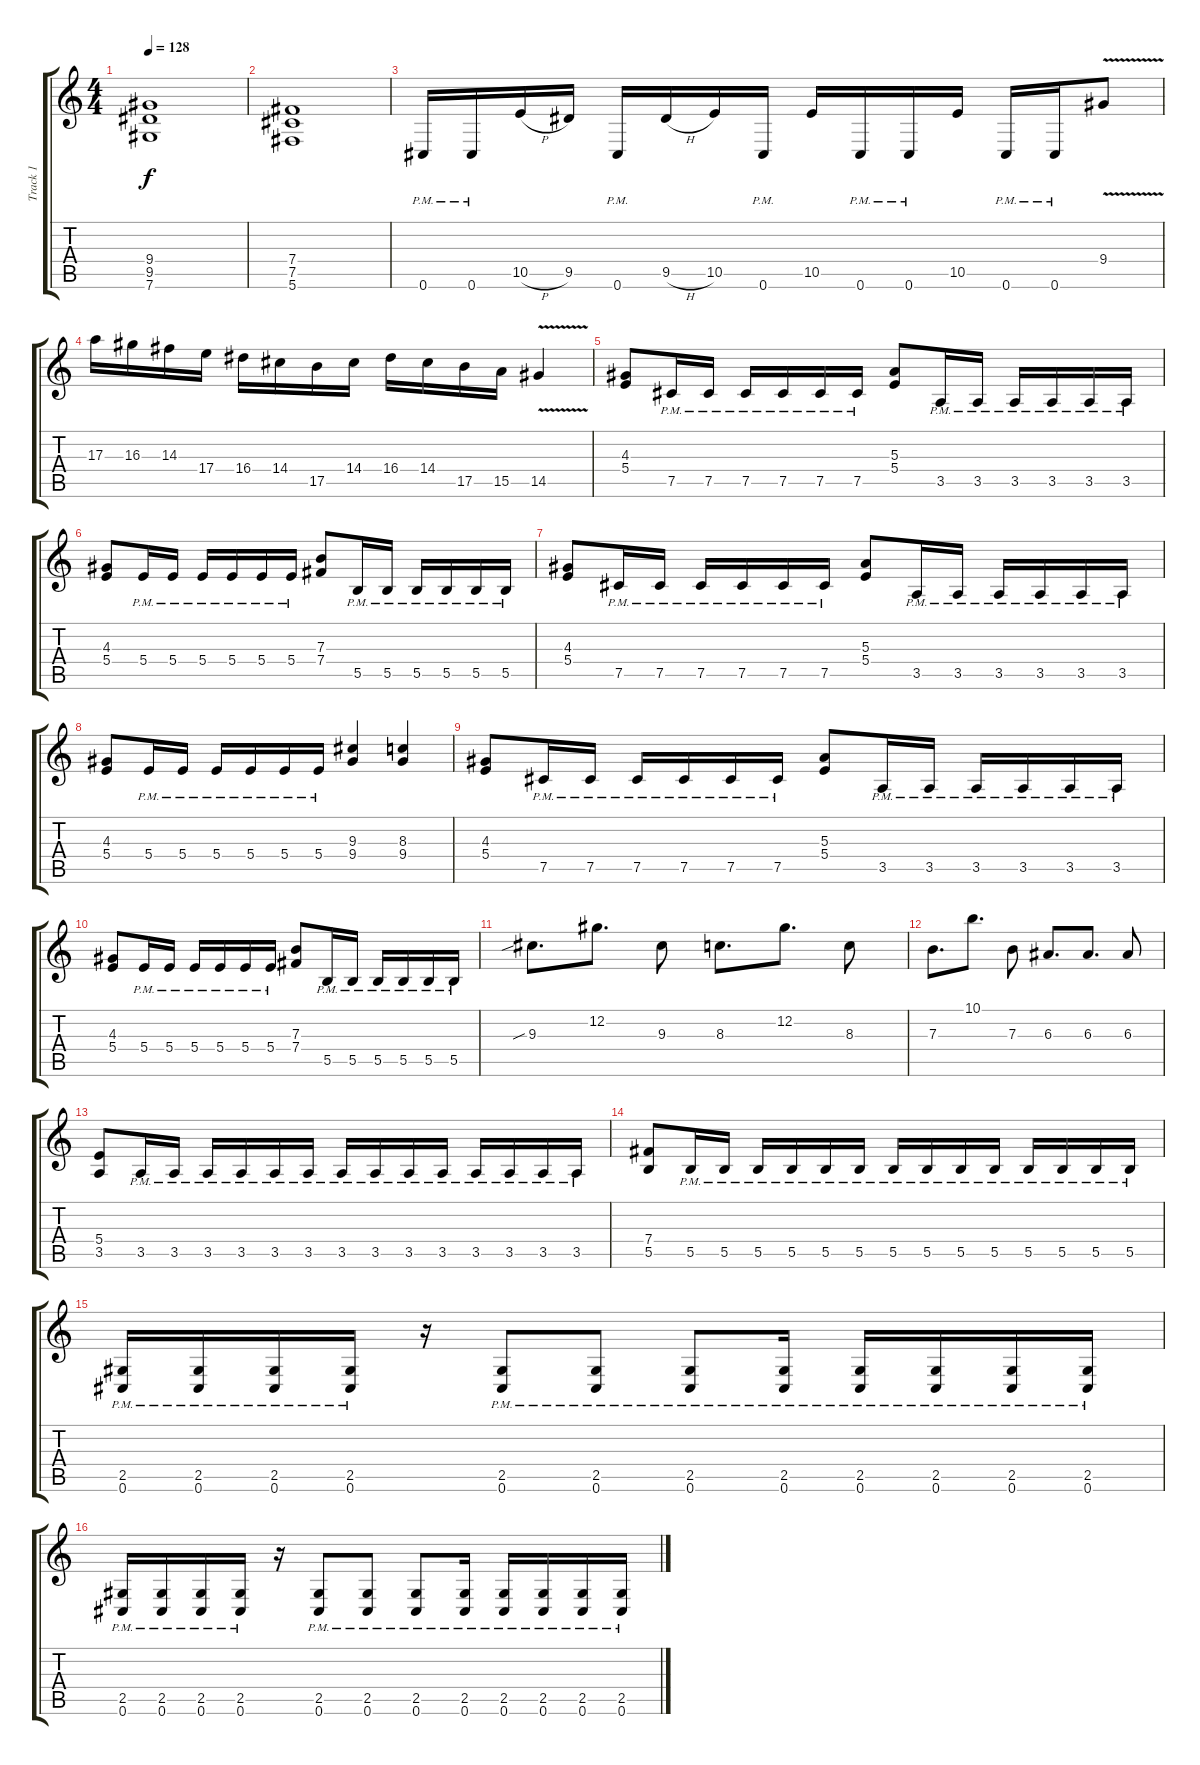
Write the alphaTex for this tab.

\track ("Track 1" "Track 1") {instrument distortionguitar}
\staff {score tabs}
\tuning (Db4 Ab3 E3 B2 Gb2 Db2) {hide}
\ts (4 4)
\tempo 128
\clef g2
\ks c
(9.4 9.5 7.6).1{dy f} |
(7.4 7.5 5.6).1 |
0.6{pm}.16 0.6{pm}.16 10.5{h}.16 9.5.16 0.6{pm}.16 9.5{h}.16 10.5.16 0.6{pm}.16 10.5.16 0.6{pm}.16 0.6{pm}.16 10.5.16 0.6{pm}.16 0.6{pm}.16 9.4{v}.8 |
17.3.16 16.3.16 14.3.16 17.4.16 16.4.16 14.4.16 17.5.16 14.4.16 16.4.16 14.4.16 17.5.16 15.5.16 14.5{v}.4 |
(4.3 5.4).8 7.5{pm}.16 7.5{pm}.16 7.5{pm}.16 7.5{pm}.16 7.5{pm}.16 7.5{pm}.16 (5.3 5.4).8 3.5{pm}.16 3.5{pm}.16 3.5{pm}.16 3.5{pm}.16 3.5{pm}.16 3.5{pm}.16 |
(4.3 5.4).8 5.4{pm}.16 5.4{pm}.16 5.4{pm}.16 5.4{pm}.16 5.4{pm}.16 5.4{pm}.16 (7.3 7.4).8 5.5{pm}.16 5.5{pm}.16 5.5{pm}.16 5.5{pm}.16 5.5{pm}.16 5.5{pm}.16 |
(4.3 5.4).8 7.5{pm}.16 7.5{pm}.16 7.5{pm}.16 7.5{pm}.16 7.5{pm}.16 7.5{pm}.16 (5.3 5.4).8 3.5{pm}.16 3.5{pm}.16 3.5{pm}.16 3.5{pm}.16 3.5{pm}.16 3.5{pm}.16 |
(4.3 5.4).8 5.4{pm}.16 5.4{pm}.16 5.4{pm}.16 5.4{pm}.16 5.4{pm}.16 5.4{pm}.16 (9.3 9.4).4 (8.3 9.4).4 |
(4.3 5.4).8 7.5{pm}.16 7.5{pm}.16 7.5{pm}.16 7.5{pm}.16 7.5{pm}.16 7.5{pm}.16 (5.3 5.4).8 3.5{pm}.16 3.5{pm}.16 3.5{pm}.16 3.5{pm}.16 3.5{pm}.16 3.5{pm}.16 |
(4.3 5.4).8 5.4{pm}.16 5.4{pm}.16 5.4{pm}.16 5.4{pm}.16 5.4{pm}.16 5.4{pm}.16 (7.3 7.4).8 5.5{pm}.16 5.5{pm}.16 5.5{pm}.16 5.5{pm}.16 5.5{pm}.16 5.5{pm}.16 |
9.3{sib}.8{d} 12.2.8{d} 9.3.8 8.3.8{d} 12.2.8{d} 8.3.8 |
7.3.8{d} 10.1.8{d} 7.3.8 6.3.8{d} 6.3.8{d} 6.3.8 |
(5.4 3.5).8 3.5{pm}.16 3.5{pm}.16 3.5{pm}.16 3.5{pm}.16 3.5{pm}.16 3.5{pm}.16 3.5{pm}.16 3.5{pm}.16 3.5{pm}.16 3.5{pm}.16 3.5{pm}.16 3.5{pm}.16 3.5{pm}.16 3.5{pm}.16 |
(7.4 5.5).8 5.5{pm}.16 5.5{pm}.16 5.5{pm}.16 5.5{pm}.16 5.5{pm}.16 5.5{pm}.16 5.5{pm}.16 5.5{pm}.16 5.5{pm}.16 5.5{pm}.16 5.5{pm}.16 5.5{pm}.16 5.5{pm}.16 5.5{pm}.16 |
(2.5{pm} 0.6{pm}).16 (2.5{pm} 0.6{pm}).16 (2.5{pm} 0.6{pm}).16 (2.5{pm} 0.6{pm}).16 r.16 (2.5{pm} 0.6{pm}).8 (2.5{pm} 0.6{pm}).8 (2.5{pm} 0.6{pm}).8 (2.5{pm} 0.6{pm}).16 (2.5{pm} 0.6{pm}).16 (2.5{pm} 0.6{pm}).16 (2.5{pm} 0.6{pm}).16 (2.5{pm} 0.6{pm}).16 |
(2.5{pm} 0.6{pm}).16 (2.5{pm} 0.6{pm}).16 (2.5{pm} 0.6{pm}).16 (2.5{pm} 0.6{pm}).16 r.16 (2.5{pm} 0.6{pm}).8 (2.5{pm} 0.6{pm}).8 (2.5{pm} 0.6{pm}).8 (2.5{pm} 0.6{pm}).16 (2.5{pm} 0.6{pm}).16 (2.5{pm} 0.6{pm}).16 (2.5{pm} 0.6{pm}).16 (2.5{pm} 0.6{pm}).16
